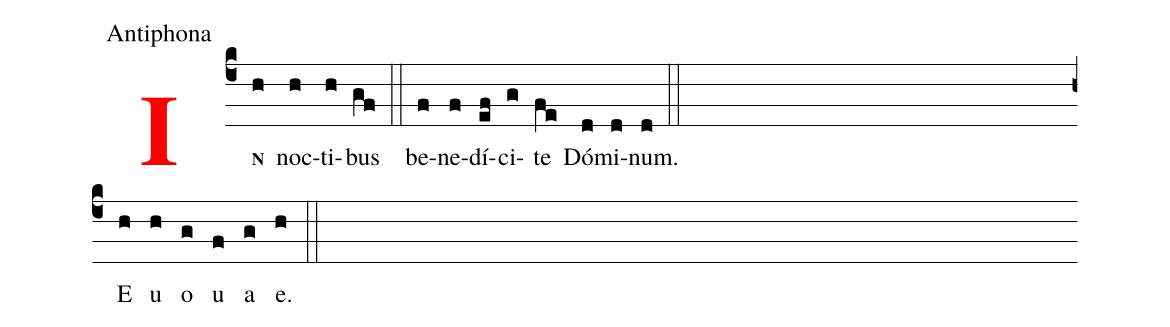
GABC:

office-part: Antiphona;
%%
<v>\bf\textcolor{red}{I}</v><v>\bf\scriptsize{N}</v>(c4h) noc(h)ti(h)bus(gf) (::)
be(f)ne(f)dí(ef)ci(g)te(fe) Dó(d)mi(d)num.(d) (::) (Z) E(h) u(h) o(g) u(f) a(g) e.(h) (::)
